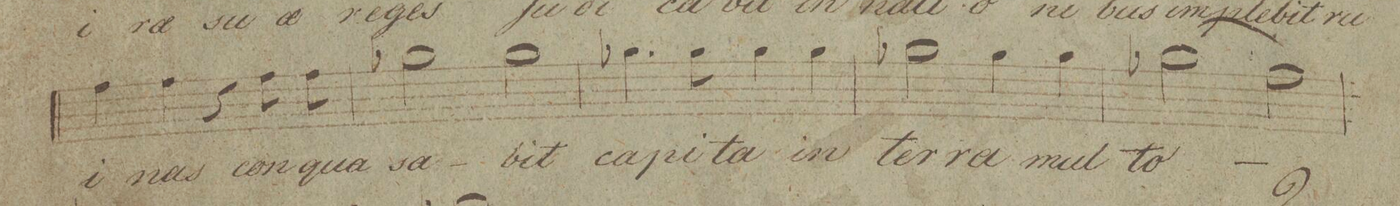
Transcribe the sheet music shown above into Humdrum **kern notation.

**kern	**text	**dynam
*I"Canto.	*	*
*clefC1	*	*
*k[]	*	*
*met(c|)	*	*
*M2/2	*	*
4dd\	-i-	.
4dd\	-nas	.
4r	.	.
8dd\	con-	.
8dd\	-qua-	.
=56	=56	=56
2ee-X\	-sa-	.
2ee-\	-bit	.
=57	=57	=57
4.ee-X\	ca-	.
8ee-\	-pi-	.
4ee-\	-ta	.
4ee-\	in	.
=58	=58	=58
2ee-X\	ter-	.
4ee-\	-ra	.
4ee-\	mul-	.
=59	=59	=59
2ee-X\	-to-	.
2dd\	.	.
=60	=60	=60
*-	*-	*-
